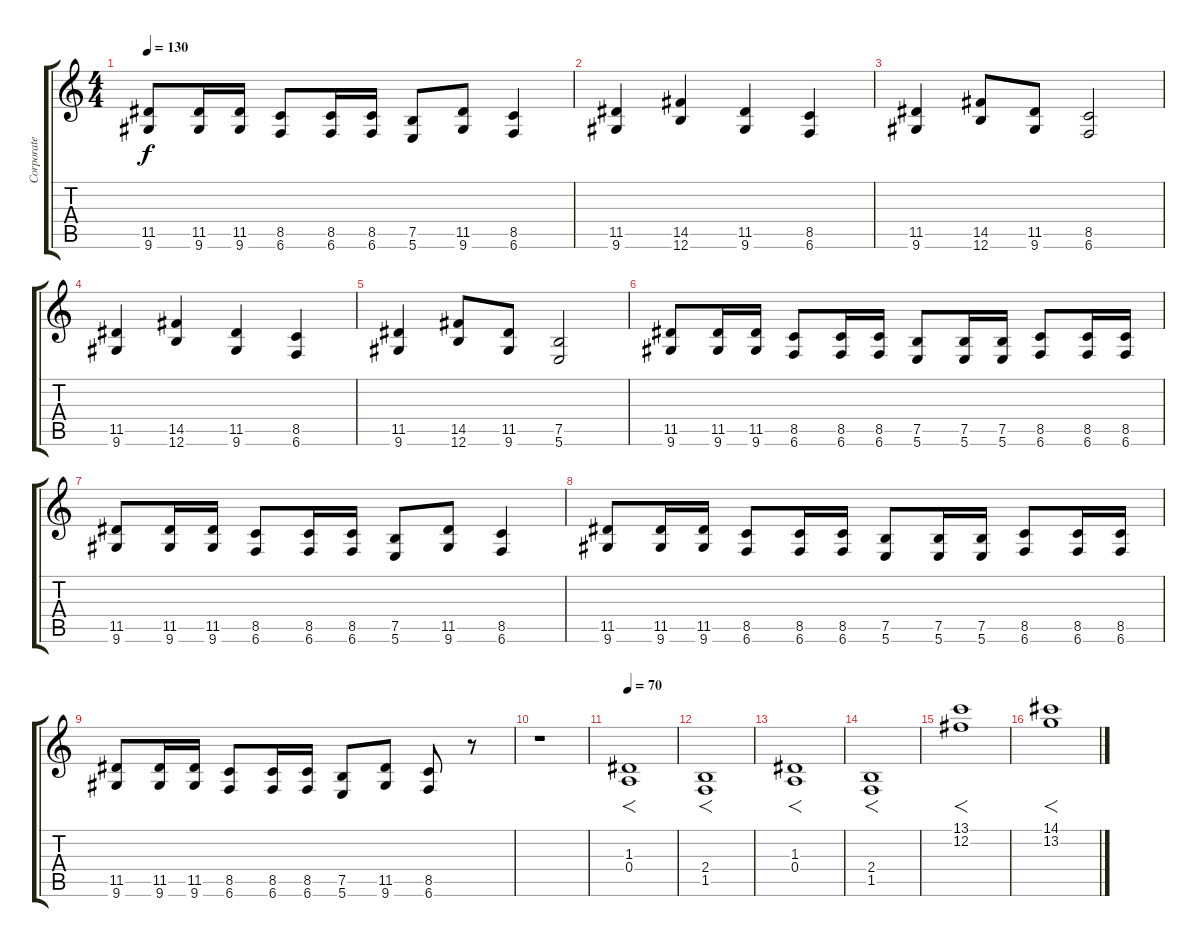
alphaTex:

\track ("Corporate Death (L)" "Corporate ") {instrument distortionguitar}
\staff {score tabs}
\tuning (B3 Gb3 D3 A2 E2 B1) {hide}
\ts (4 4)
\tempo 130
\clef g2
\ks c
(11.5 9.6).8{dy f} (11.5 9.6).16 (11.5 9.6).16 (8.5 6.6).8 (8.5 6.6).16 (8.5 6.6).16 (7.5 5.6).8 (11.5 9.6).8 (8.5 6.6).4 |
(11.5 9.6).4 (14.5 12.6).4 (11.5 9.6).4 (8.5 6.6).4 |
(11.5 9.6).4 (14.5 12.6).8 (11.5 9.6).8 (8.5 6.6).2 |
(11.5 9.6).4 (14.5 12.6).4 (11.5 9.6).4 (8.5 6.6).4 |
(11.5 9.6).4 (14.5 12.6).8 (11.5 9.6).8 (7.5 5.6).2 |
(11.5 9.6).8 (11.5 9.6).16 (11.5 9.6).16 (8.5 6.6).8 (8.5 6.6).16 (8.5 6.6).16 (7.5 5.6).8 (7.5 5.6).16 (7.5 5.6).16 (8.5 6.6).8 (8.5 6.6).16 (8.5 6.6).16 |
(11.5 9.6).8 (11.5 9.6).16 (11.5 9.6).16 (8.5 6.6).8 (8.5 6.6).16 (8.5 6.6).16 (7.5 5.6).8 (11.5 9.6).8 (8.5 6.6).4 |
(11.5 9.6).8 (11.5 9.6).16 (11.5 9.6).16 (8.5 6.6).8 (8.5 6.6).16 (8.5 6.6).16 (7.5 5.6).8 (7.5 5.6).16 (7.5 5.6).16 (8.5 6.6).8 (8.5 6.6).16 (8.5 6.6).16 |
(11.5 9.6).8 (11.5 9.6).16 (11.5 9.6).16 (8.5 6.6).8 (8.5 6.6).16 (8.5 6.6).16 (7.5 5.6).8 (11.5 9.6).8 (8.5 6.6).8 r.8 |
r.1 |
\tempo 70
(1.3 0.4).1{f instrument synthstrings2} |
(2.4 1.5).1{f} |
(1.3 0.4).1{f} |
(2.4 1.5).1{f} |
(13.1 12.2).1{f} |
(14.1 13.2).1{f}
